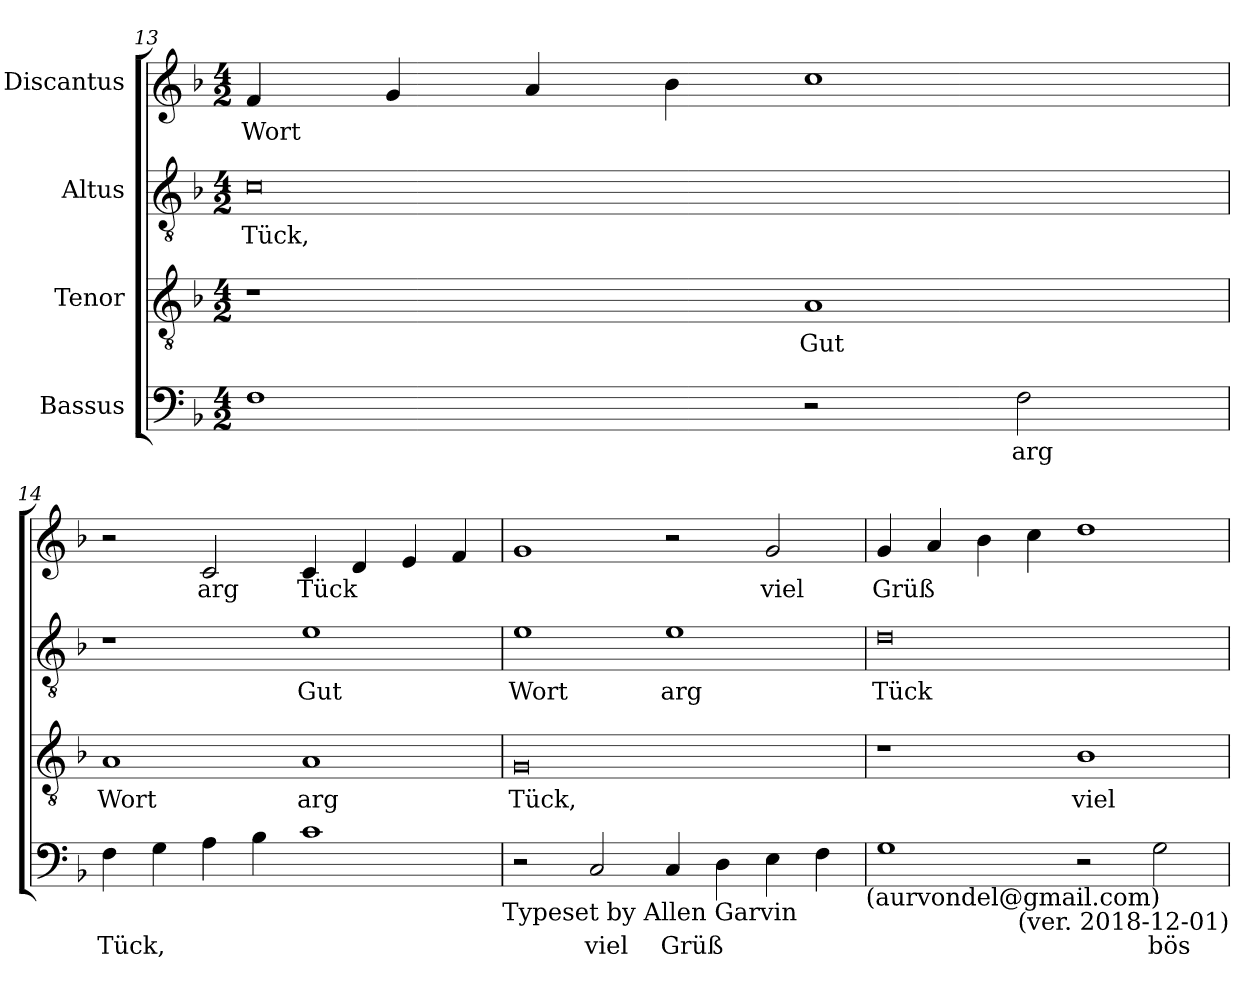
**kern	**text	**kern	**text	**kern	**text	**kern	**text
*part4	*part4	*part3	*part3	*part2	*part2	*part1	*part1
*staff4	*staff4	*staff3	*staff3	*staff2	*staff2	*staff1	*staff1
*I"Bassus	*	*I"Tenor	*	*I"Altus	*	*I"Discantus	*
!!LO:LB:g=z
*clefF4	*	*clefGv2	*	*clefGv2	*	*clefG2	*
*k[b-]	*	*k[b-]	*	*k[b-]	*	*k[b-]	*
*F:	*	*F:	*	*F:	*	*F:	*
*M4/2	*	*M4/2	*	*M4/2	*	*M4/2	*
=13	=13	=13	=13	=13	=13	=13	=13
!	!	!	!	!	!LO:LY:b:cj	!	!LO:LY:b
1F	.	1r	.	0c	Tück,	4f/	Wort
.	.	.	.	.	.	4g/	.
.	.	.	.	.	.	4a/	.
.	.	.	.	.	.	4b-\	.
!	!	!	!LO:LY:b:cj	!	!	!	!
2r	.	1A	Gut	.	.	1cc	.
!	!LO:LY:b:cj	!	!	!	!	!	!
2F\	arg	.	.	.	.	.	.
=14	=14	=14	=14	=14	=14	=14	=14
!	!LO:LY:b	!	!LO:LY:b:cj	!	!	!	!
4F\	Tück,	1A	Wort	1r	.	2r	.
4G\	.	.	.	.	.	.	.
!	!	!	!	!	!	!	!LO:LY:b:cj
4A\	.	.	.	.	.	2c/	arg
4B-\	.	.	.	.	.	.	.
!	!	!	!LO:LY:b:cj	!	!LO:LY:b:cj	!	!LO:LY:b
1c	.	1A	arg	1e	Gut	4c/	Tück
.	.	.	.	.	.	4d/	.
.	.	.	.	.	.	4e/	.
.	.	.	.	.	.	4f/	.
!LO:TX:b:t=Typeset by Allen Garvin	!	!	!	!	!	!	!
=15	=15	=15	=15	=15	=15	=15	=15
!	!	!	!LO:LY:b:cj	!	!LO:LY:b:cj	!	!
2r	.	0G	Tück,	1e	Wort	1g	.
!	!LO:LY:b:cj	!	!	!	!	!	!
2C/	viel	.	.	.	.	.	.
!	!LO:LY:b	!	!	!	!LO:LY:b:cj	!	!
4C/	Grüß	.	.	1e	arg	2r	.
4D\	.	.	.	.	.	.	.
!	!	!	!	!	!	!	!LO:LY:b:cj
4E\	.	.	.	.	.	2g/	viel
4F\	.	.	.	.	.	.	.
!LO:TX:b:t=(aurvondel@gmail.com)	!	!	!	!	!	!	!
=16	=16	=16	=16	=16	=16	=16	=16
!	!	!	!	!	!LO:LY:b:cj	!	!LO:LY:b
1G	.	1r	.	0d	Tück	4g/	Grüß
.	.	.	.	.	.	4a/	.
.	.	.	.	.	.	4b-\	.
.	.	.	.	.	.	4cc\	.
!	!	!	!LO:LY:b:cj	!	!	!	!
2r	.	1B-	viel	.	.	1dd	.
!	!LO:LY:b:cj	!	!	!	!	!	!
2G\	bös	.	.	.	.	.	.
!LO:TX:b:t=(ver. 2018-12-01)	!	!	!	!	!	!	!
=	=	=	=	=	=	=	=
*-	*-	*-	*-	*-	*-	*-	*-
